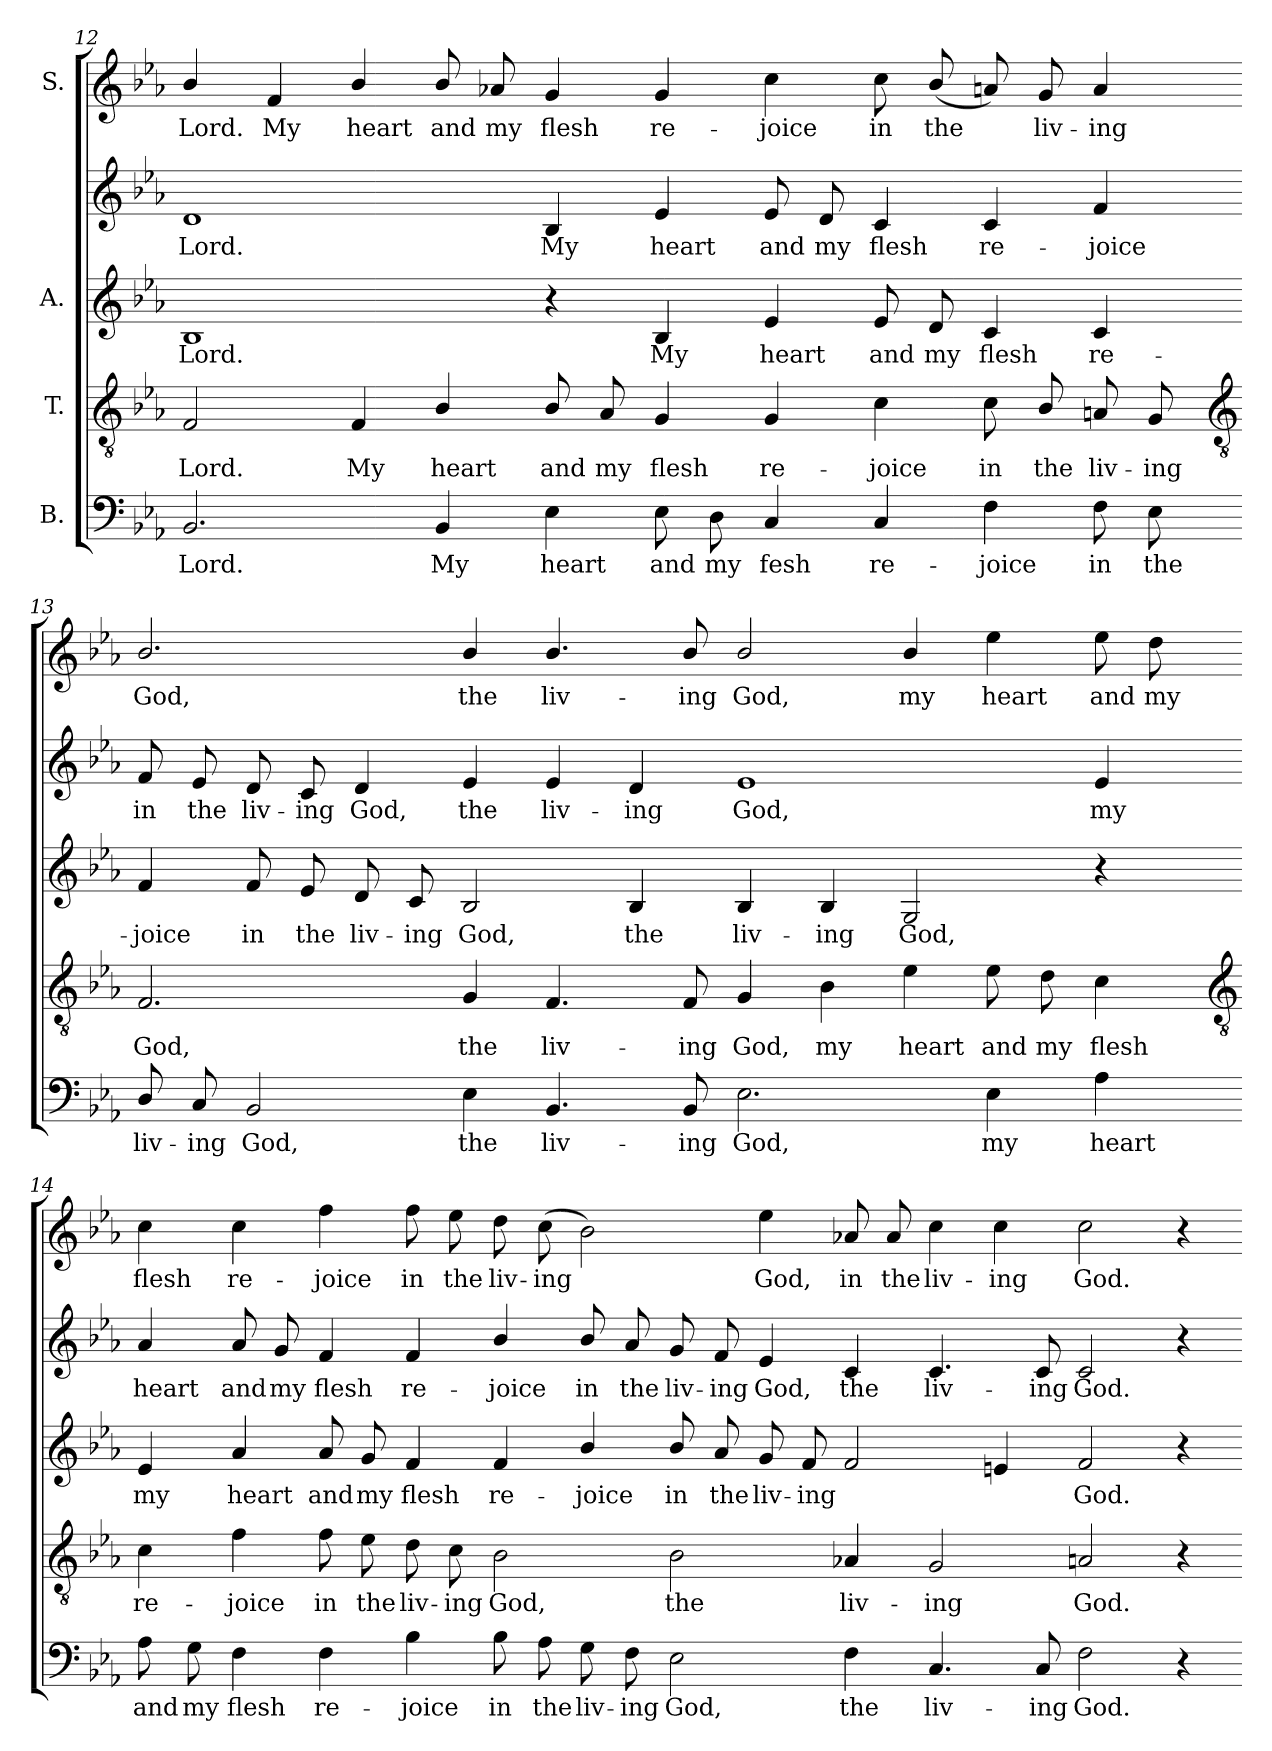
**kern	**text	**kern	**text	**kern	**text	**kern	**text	**kern	**text
*part4	*part4	*part3	*part3	*part2	*part2	*part2	*part2	*part1	*part1
*staff5	*staff5	*staff4	*staff4	*staff3	*staff3	*staff2	*staff2	*staff1	*staff1
*I"B.	*	*I"T.	*	*I"A.	*	*	*	*I"S.	*
!!LO:LB:g=z
*clefF4	*	*clefGv2	*	*clefG2	*	*clefG2	*	*clefG2	*
*k[b-e-a-]	*	*k[b-e-a-]	*	*k[b-e-a-]	*	*k[b-e-a-]	*	*k[b-e-a-]	*
*E-:	*	*E-:	*	*E-:	*	*E-:	*	*E-:	*
=12	=12	=12	=12	=12	=12	=12	=12	=12	=12
!	!LO:LY:b	!	!LO:LY:b	!	!LO:LY:b	!	!LO:LY:b	!	!LO:LY:b
2.BB-	Lord.	2F	Lord.	1B-	Lord.	1d	Lord.	4b-/	Lord.
!	!	!	!	!	!	!	!	!	!LO:LY:b
.	.	.	.	.	.	.	.	4f/	My
!	!	!	!LO:LY:b	!	!	!	!	!	!LO:LY:b
.	.	4F	My	.	.	.	.	4b-/	heart
!	!LO:LY:b	!	!LO:LY:b	!	!	!	!	!	!LO:LY:b
4BB-	My	4B-/	heart	.	.	.	.	8b-/	and
!	!	!	!	!	!	!	!	!	!LO:LY:b
.	.	.	.	.	.	.	.	8a-X	my
!	!LO:LY:b	!	!LO:LY:b	!	!	!	!LO:LY:b	!	!LO:LY:b
4E-	heart	8B-/	and	4r	.	4B-	My	4g	flesh
!	!	!	!LO:LY:b	!	!	!	!	!	!
.	.	8A-	my	.	.	.	.	.	.
!	!LO:LY:b	!	!LO:LY:b	!	!LO:LY:b	!	!LO:LY:b	!	!LO:LY:b
8E-	and	4G	flesh	4B-	My	4e-	heart	4g	re-
!	!LO:LY:b	!	!	!	!	!	!	!	!
8D	my	.	.	.	.	.	.	.	.
!	!LO:LY:b	!	!LO:LY:b	!	!LO:LY:b	!	!LO:LY:b	!	!LO:LY:b
4C	fesh	4G	re-	4e-	heart	8e-	and	4cc	-joice
!	!	!	!	!	!	!	!LO:LY:b	!	!
.	.	.	.	.	.	8d	my	.	.
!	!LO:LY:b	!	!LO:LY:b	!	!LO:LY:b	!	!LO:LY:b	!	!LO:LY:b
4C	re-	4c	-joice	8e-	and	4c	flesh	8cc	in
!	!	!	!	!	!LO:LY:b	!	!	!	!LO:LY:b
.	.	.	.	8d	my	.	.	(<8b-/	the
!	!LO:LY:b	!	!LO:LY:b	!	!LO:LY:b	!	!LO:LY:b	!	!
4F	-joice	8c	in	4c	flesh	4c	re-	8an)	.
!	!	!	!LO:LY:b	!	!	!	!	!	!LO:LY:b
.	.	8B-/	the	.	.	.	.	8g	liv-
!	!LO:LY:b	!	!LO:LY:b	!	!LO:LY:b	!	!LO:LY:b	!	!LO:LY:b
8F	in	8An	liv-	4c	re-	4f	-joice	4a	-ing
!	!LO:LY:b	!	!LO:LY:b	!	!	!	!	!	!
8E-	the	8G	-ing	.	.	.	.	.	.
!!LO:LB:g=z
=13-	=13-	=13-	=13-	=13-	=13-	=13-	=13-	=13-	=13-
*	*	*clefGv2	*	*	*	*	*	*	*
!	!LO:LY:b	!	!LO:LY:b	!	!LO:LY:b	!	!LO:LY:b	!	!LO:LY:b
8D/	liv-	2.F	God,	4f	joice	8f	-in	2.b-/	God,
!	!LO:LY:b	!	!	!	!	!	!LO:LY:b	!	!
8C	-ing	.	.	.	.	8e-	the	.	.
!	!LO:LY:b	!	!	!	!LO:LY:b	!	!LO:LY:b	!	!
2BB-	God,	.	.	8f	in	8d	liv-	.	.
!	!	!	!	!	!LO:LY:b	!	!LO:LY:b	!	!
.	.	.	.	8e-	the	8c	-ing	.	.
!	!	!	!	!	!LO:LY:b	!	!LO:LY:b	!	!
.	.	.	.	8d	liv-	4d	God,	.	.
!	!	!	!	!	!LO:LY:b	!	!	!	!
.	.	.	.	8c	-ing	.	.	.	.
!	!LO:LY:b	!	!LO:LY:b	!	!LO:LY:b	!	!LO:LY:b	!	!LO:LY:b
4E-	the	4G	the	2B-	God,	4e-	the	4b-/	the
!	!LO:LY:b	!	!LO:LY:b	!	!	!	!LO:LY:b	!	!LO:LY:b
4.BB-	liv-	4.F	liv-	.	.	4e-	liv-	4.b-/	liv-
!	!	!	!	!	!LO:LY:b	!	!LO:LY:b	!	!
.	.	.	.	4B-	the	4d	-ing	.	.
!	!LO:LY:b	!	!LO:LY:b	!	!	!	!	!	!LO:LY:b
8BB-	-ing	8F	-ing	.	.	.	.	8b-/	-ing
!	!LO:LY:b	!	!LO:LY:b	!	!LO:LY:b	!	!LO:LY:b	!	!LO:LY:b
2.E-	God,	4G	God,	4B-	liv-	1e-	God,	2b-/	God,
!	!	!	!LO:LY:b	!	!LO:LY:b	!	!	!	!
.	.	4B-	my	4B-	-ing	.	.	.	.
!	!	!	!LO:LY:b	!	!LO:LY:b	!	!	!	!LO:LY:b
.	.	4e-	heart	2G	God,	.	.	4b-/	my
!	!LO:LY:b	!	!LO:LY:b	!	!	!	!	!	!LO:LY:b
4E-	my	8e-	and	.	.	.	.	4ee-	heart
!	!	!	!LO:LY:b	!	!	!	!	!	!
.	.	8d	my	.	.	.	.	.	.
!	!LO:LY:b	!	!LO:LY:b	!	!	!	!LO:LY:b	!	!LO:LY:b
4A-	heart	4c	flesh	4r	.	4e-	my	8ee-	and
!	!	!	!	!	!	!	!	!	!LO:LY:b
.	.	.	.	.	.	.	.	8dd	my
!!LO:LB:g=z
=14-	=14-	=14-	=14-	=14-	=14-	=14-	=14-	=14-	=14-
*	*	*clefGv2	*	*	*	*	*	*	*
!	!LO:LY:b	!	!LO:LY:b	!	!LO:LY:b	!	!LO:LY:b	!	!LO:LY:b
8A-	and	4c	re-	4e-	my	4a-	heart	4cc	flesh
!	!LO:LY:b	!	!	!	!	!	!	!	!
8G	my	.	.	.	.	.	.	.	.
!	!LO:LY:b	!	!LO:LY:b	!	!LO:LY:b	!	!LO:LY:b	!	!LO:LY:b
4F	flesh	4f	-joice	4a-	heart	8a-	and	4cc	re-
!	!	!	!	!	!	!	!LO:LY:b	!	!
.	.	.	.	.	.	8g	my	.	.
!	!LO:LY:b	!	!LO:LY:b	!	!LO:LY:b	!	!LO:LY:b	!	!LO:LY:b
4F	re-	8f	in	8a-	and	4f	flesh	4ff	-joice
!	!	!	!LO:LY:b	!	!LO:LY:b	!	!	!	!
.	.	8e-	the	8g	my	.	.	.	.
!	!LO:LY:b	!	!LO:LY:b	!	!LO:LY:b	!	!LO:LY:b	!	!LO:LY:b
4B-	-joice	8d	liv-	4f	flesh	4f	re-	8ff	in
!	!	!	!LO:LY:b	!	!	!	!	!	!LO:LY:b
.	.	8c	-ing	.	.	.	.	8ee-	the
!	!LO:LY:b	!	!LO:LY:b	!	!LO:LY:b	!	!LO:LY:b	!	!LO:LY:b
8B-	in	2B-	God,	4f	re-	4b-/	-joice	8dd	liv-
!	!LO:LY:b	!	!	!	!	!	!	!	!LO:LY:b
8A-	the	.	.	.	.	.	.	(>8cc	-ing
!	!LO:LY:b	!	!	!	!LO:LY:b	!	!LO:LY:b	!	!
8G	liv-	.	.	4b-/	-joice	8b-/	in	2b-)	.
!	!LO:LY:b	!	!	!	!	!	!LO:LY:b	!	!
8F	-ing	.	.	.	.	8a-	the	.	.
!	!LO:LY:b	!	!LO:LY:b	!	!LO:LY:b	!	!LO:LY:b	!	!
2E-	God,	2B-	the	8b-/	in	8g	liv-	.	.
!	!	!	!	!	!LO:LY:b	!	!LO:LY:b	!	!
.	.	.	.	8a-	the	8f	-ing	.	.
!	!	!	!	!	!LO:LY:b	!	!LO:LY:b	!	!LO:LY:b
.	.	.	.	8g	liv-	4e-	God,	4ee-	God,
!	!	!	!	!	!LO:LY:b	!	!	!	!
.	.	.	.	8f	-ing	.	.	.	.
!	!LO:LY:b	!	!LO:LY:b	!	!	!	!LO:LY:b	!	!LO:LY:b
4F	the	4A-	liv-	2f	.	4c	the	8a-	in
!	!	!	!	!	!	!	!	!	!LO:LY:b
.	.	.	.	.	.	.	.	8a-	the
!	!LO:LY:b	!	!LO:LY:b	!	!	!	!LO:LY:b	!	!LO:LY:b
4.C	liv-	2G	-ing	.	.	4.c	liv-	4cc	liv-
!	!	!	!	!	!	!	!	!	!LO:LY:b
.	.	.	.	4en	.	.	.	4cc	-ing
!	!LO:LY:b	!	!	!	!	!	!LO:LY:b	!	!
8C	-ing	.	.	.	.	8c	-ing	.	.
!	!LO:LY:b	!	!LO:LY:b	!	!LO:LY:b	!	!LO:LY:b	!	!LO:LY:b
2F	God.	2An	God.	2f	God.	2c	God.	2cc	God.
4r	.	4r	.	4r	.	4r	.	4r	.
=-	=-	=-	=-	=-	=-	=-	=-	=-	=-
*-	*-	*-	*-	*-	*-	*-	*-	*-	*-
